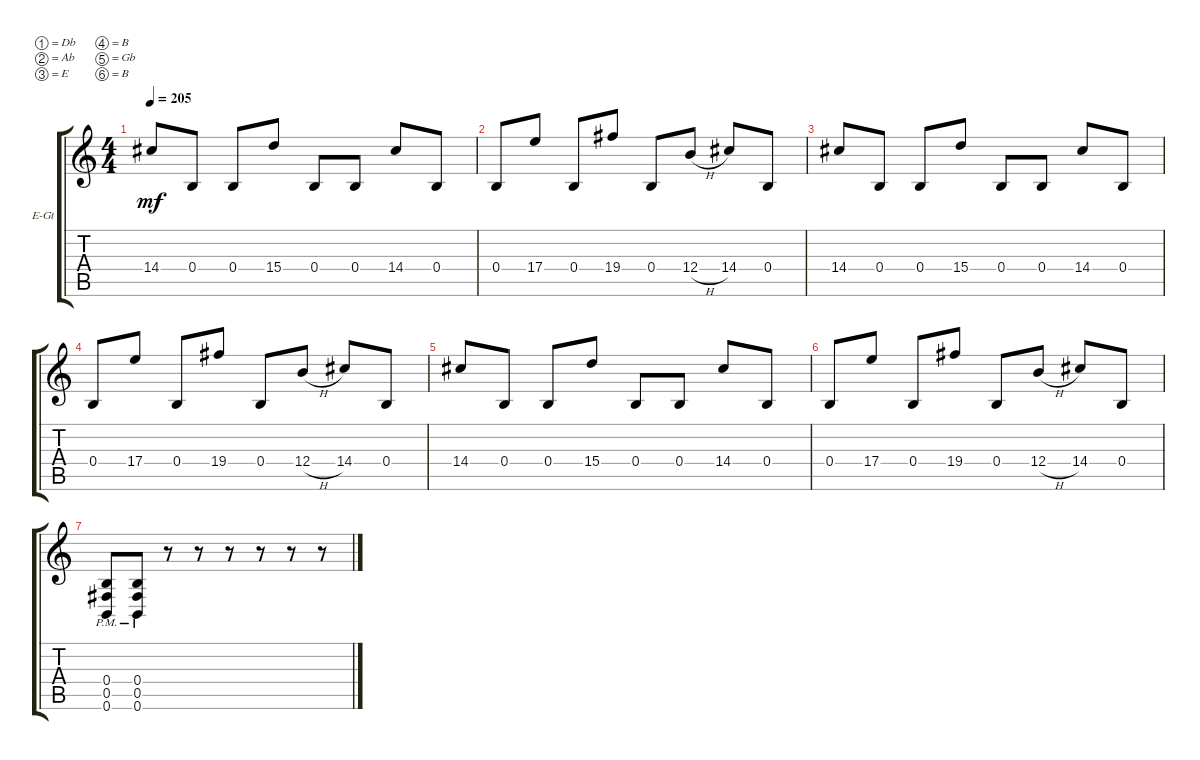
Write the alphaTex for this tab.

\defaultSystemsLayout 4
\bracketExtendMode groupsimilarinstruments
\firstSystemTrackNameOrientation horizontal
\otherSystemsTrackNameOrientation horizontal
\track ("Electric Guitar" "E-Gt") {instrument overdrivenguitar}
\staff {score tabs}
\tuning (Db4 Ab3 E3 B2 Gb2 B1)
\ts (4 4)
\tempo 205
\clef g2
\scale
0.333333
\ks c
14.4.8{dy mf} 0.4.8 0.4.8 15.4.8 0.4.8 0.4.8 14.4.8 0.4.8 |
\scale
0.333333 0.4.8 17.4.8 0.4.8 19.4.8 0.4.8 12.4{h}.8 14.4.8 0.4.8 |
\scale
0.333333 14.4.8 0.4.8 0.4.8 15.4.8 0.4.8 0.4.8 14.4.8 0.4.8 |
\scale
0.333333 0.4.8 17.4.8 0.4.8 19.4.8 0.4.8 12.4{h}.8 14.4.8 0.4.8 |
\scale
0.333333 14.4.8 0.4.8 0.4.8 15.4.8 0.4.8 0.4.8 14.4.8 0.4.8 |
\scale
0.333333 0.4.8 17.4.8 0.4.8 19.4.8 0.4.8 12.4{h}.8 14.4.8 0.4.8 |
\scale
0.333333 (0.6{pm} 0.5{pm} 0.4{pm}).8 (0.4{pm} 0.5{pm} 0.6{pm}).8 r.8 r.8 r.8 r.8 r.8 r.8
